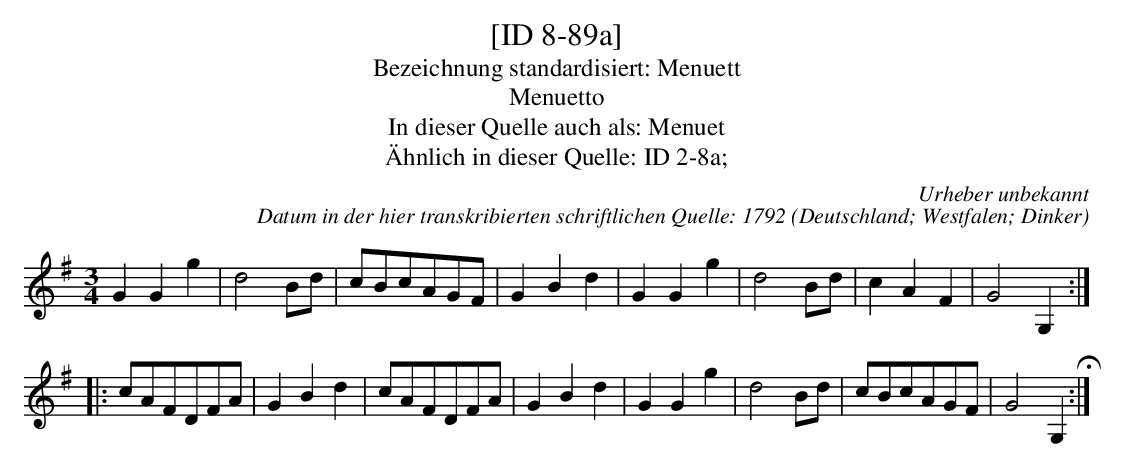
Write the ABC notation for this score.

X:1
T:[ID 8-89a]
T:Bezeichnung standardisiert: Menuett
T:Menuetto
T:In dieser Quelle auch als: Menuet
T:\"Ahnlich in dieser Quelle: ID 2-8a;
C:Urheber unbekannt
C:Datum in der hier transkribierten schriftlichen Quelle: 1792
O:Deutschland; Westfalen; Dinker
L:1/8
M:3/4
K:G
G2G2g2 | d4Bd | cBcAGF | G2B2d2 | G2G2g2 | d4Bd | c2A2F2 | G4G,2 ::
cAFDFA | G2B2d2 | cAFDFA | G2B2d2 | G2G2g2 | d4Bd | cBcAGF | G4G,2 !fermata!:|
